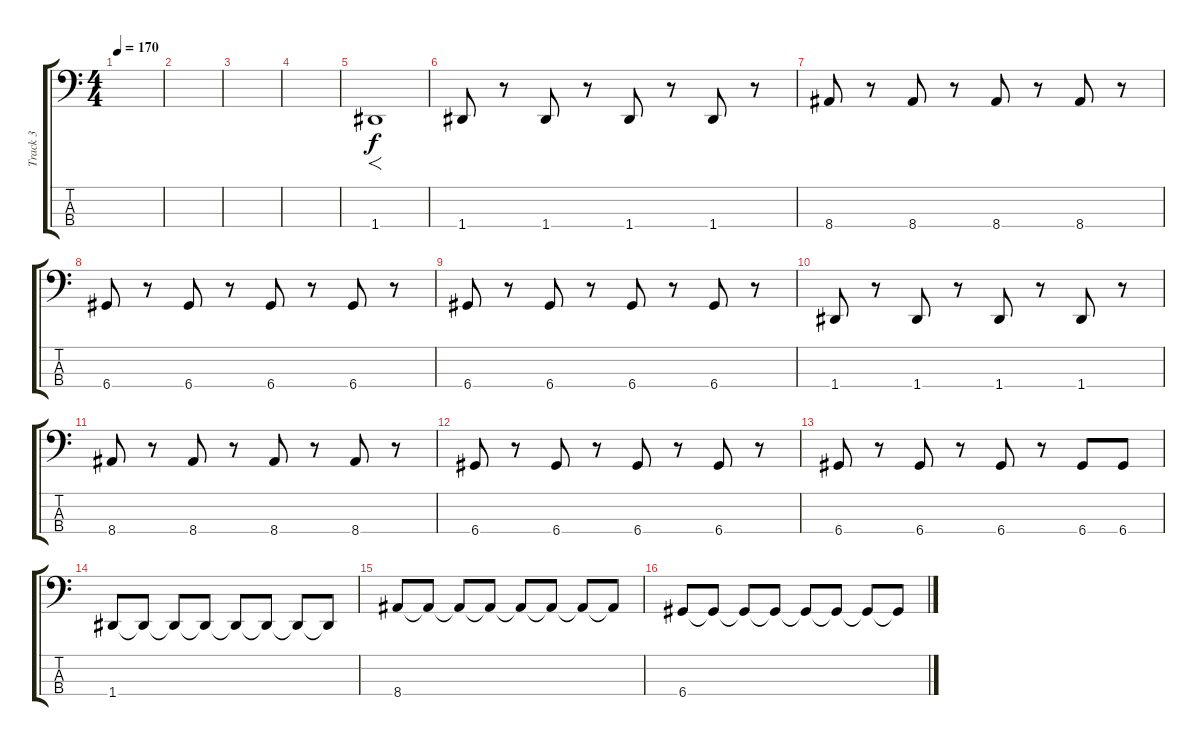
\track ("Track 3" "Track 3") {instrument electricbassfinger}
\staff {score tabs}
\tuning (G2 D2 A1 D1) {hide}
\ts (4 4)
\tempo 170
\clef f4
\ks c
|
|
|
|
1.4.1{f} |
1.4.8 r.8 1.4.8 r.8 1.4.8 r.8 1.4.8 r.8 |
8.4.8 r.8 8.4.8 r.8 8.4.8 r.8 8.4.8 r.8 |
6.4.8 r.8 6.4.8 r.8 6.4.8 r.8 6.4.8 r.8 |
6.4.8 r.8 6.4.8 r.8 6.4.8 r.8 6.4.8 r.8 |
1.4.8 r.8 1.4.8 r.8 1.4.8 r.8 1.4.8 r.8 |
8.4.8 r.8 8.4.8 r.8 8.4.8 r.8 8.4.8 r.8 |
6.4.8 r.8 6.4.8 r.8 6.4.8 r.8 6.4.8 r.8 |
6.4.8 r.8 6.4.8 r.8 6.4.8 r.8 6.4.8 6.4.8 |
1.4.8 1.4{t}.8 1.4{t}.8 1.4{t}.8 1.4{t}.8 1.4{t}.8 1.4{t}.8 1.4{t}.8 |
8.4.8 8.4{t}.8 8.4{t}.8 8.4{t}.8 8.4{t}.8 8.4{t}.8 8.4{t}.8 8.4{t}.8 |
6.4.8 6.4{t}.8 6.4{t}.8 6.4{t}.8 6.4{t}.8 6.4{t}.8 6.4{t}.8 6.4{t}.8
